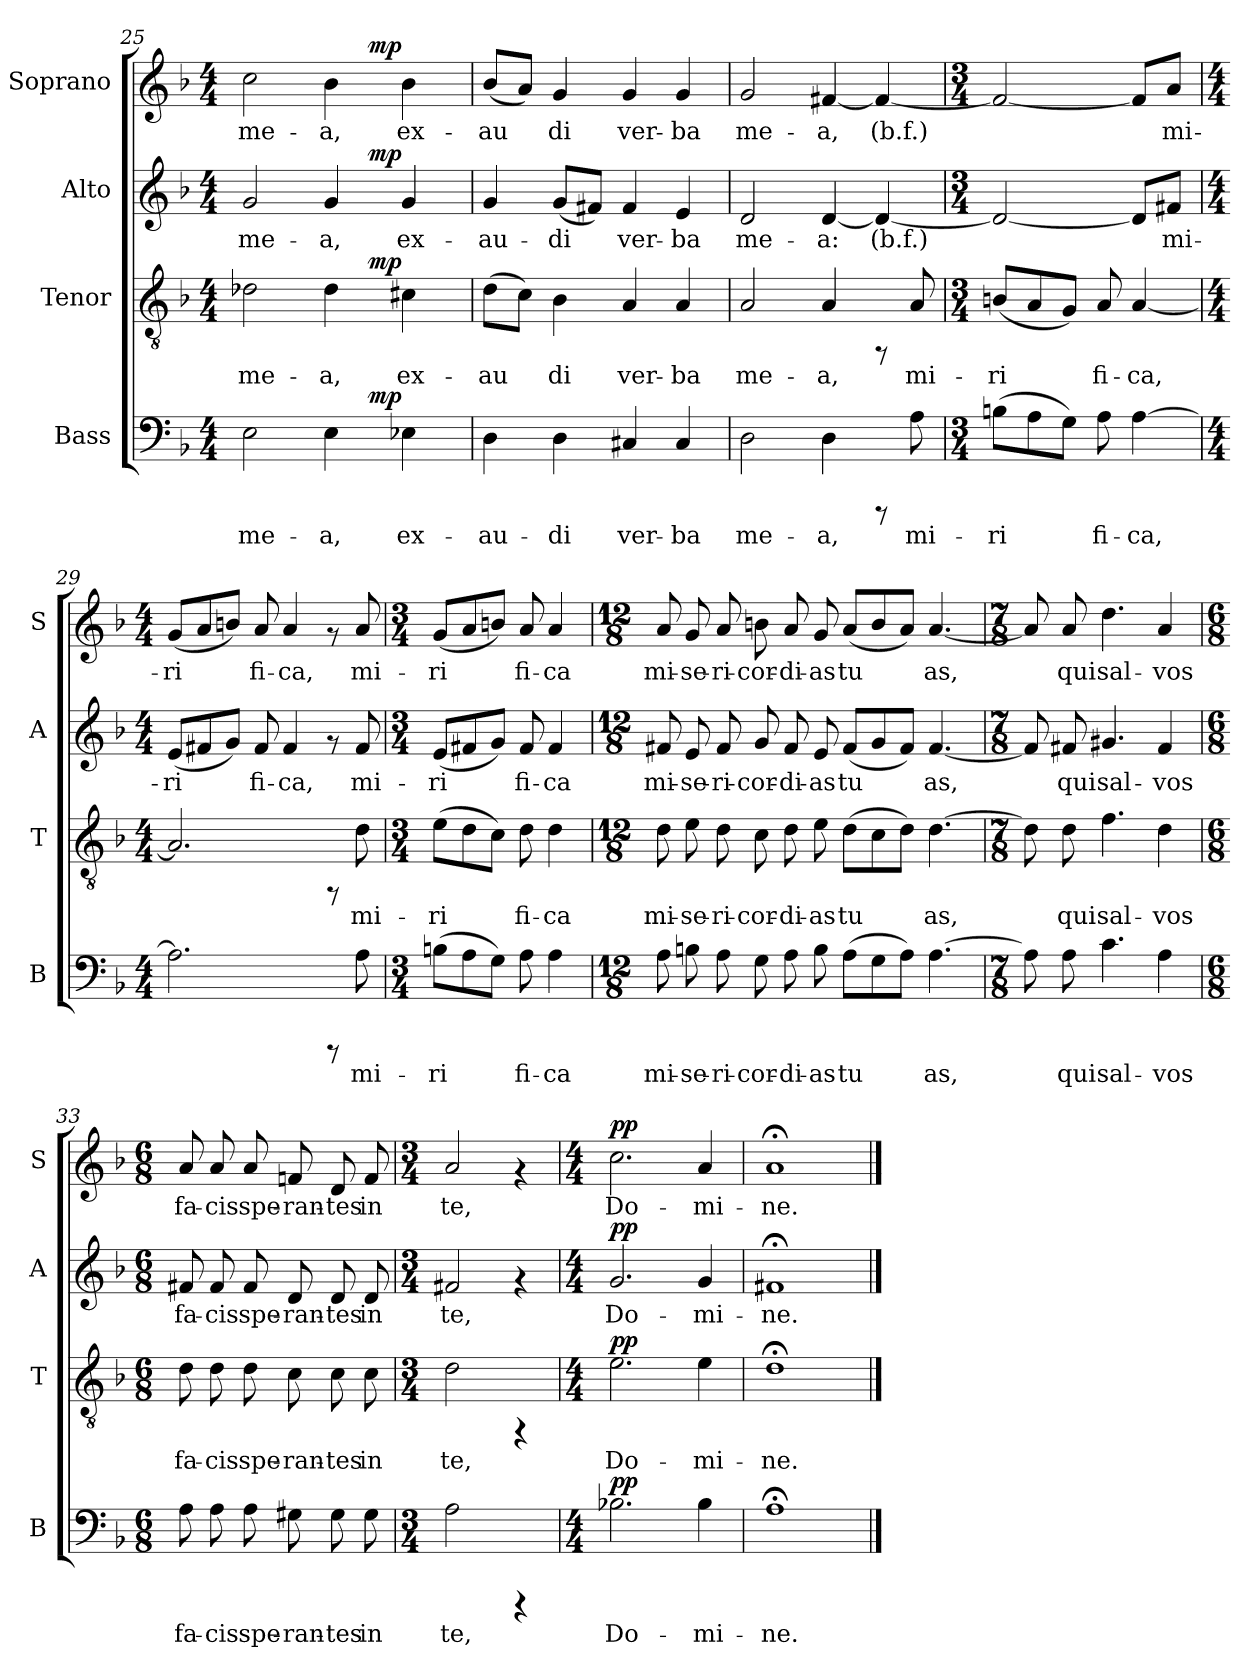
**kern	**text	**dynam	**kern	**text	**dynam	**kern	**text	**dynam	**kern	**text	**dynam
*part4	*part4	*part4	*part3	*part3	*part3	*part2	*part2	*part2	*part1	*part1	*part1
*staff4	*staff4	*staff4	*staff3	*staff3	*staff3	*staff2	*staff2	*staff2	*staff1	*staff1	*staff1
*I"Bass	*	*	*I"Tenor	*	*	*I"Alto	*	*	*I"Soprano	*	*
*I'B	*	*	*I'T	*	*	*I'A	*	*	*I'S	*	*
*clefF4	*	*	*clefGv2	*	*	*clefG2	*	*	*clefG2	*	*
*k[b-]	*	*	*k[b-]	*	*	*k[b-]	*	*	*k[b-]	*	*
*F:	*	*	*F:	*	*	*F:	*	*	*F:	*	*
*M4/4	*	*	*M4/4	*	*	*M4/4	*	*	*M4/4	*	*
=25	=25	=25	=25	=25	=25	=25	=25	=25	=25	=25	=25
!	!LO:LY:b:cj	!	!	!LO:LY:b	!	!	!LO:LY:b:cj	!	!	!LO:LY:b:cj	!
*^	*	*	*^	*	*	*^	*	*	*^	*	*
2E\	2ryy	me-	.	2d-X\	2ryy	me-	.	2g/	2ryy	me-	.	2cc\	2ryy	me-	.
!	!	!LO:LY:b:cj	!	!	!	!LO:LY:b	!	!	!	!LO:LY:b:cj	!	!	!	!LO:LY:b:cj	!
4E\	8ryy	-a,	.	4d-\	8ryy	-a,	.	4g/	8ryy	-a,	.	4b-\	8ryy	-a,	.
.	64ryy	.	.	.	64ryy	.	.	.	64ryy	.	.	.	64ryy	.	.
!	!	!	!LO:DY:a	!	!	!	!LO:DY:a	!	!	!	!LO:DY:a	!	!	!	!LO:DY:a
.	4ryy	.	mp	.	4ryy	.	mp	.	4ryy	.	mp	.	4ryy	.	mp
!	!	!LO:LY:b:cj	!	!	!	!LO:LY:b	!	!	!	!LO:LY:b:cj	!	!	!	!LO:LY:b:cj	!
4E-X\	.	ex-	.	4c#X\	.	ex-	.	4g/	.	ex-	.	4b-\	.	ex-	.
.	16..ryy	.	.	.	16..ryy	.	.	.	16..ryy	.	.	.	16..ryy	.	.
=26	=26	=26	=26	=26	=26	=26	=26	=26	=26	=26	=26	=26	=26	=26	=26
!	!	!LO:LY:b:cj	!	!	!	!LO:LY:b	!	!	!	!LO:LY:b:cj	!	!	!	!LO:LY:b:cj	!
*v	*v	*	*	*	*	*	*	*v	*v	*	*	*v	*v	*	*
*	*	*	*v	*v	*	*	*	*	*	*	*	*
4D\	-au-	.	(>8d\L	-au-	.	4g/	-au-	.	(<8b-/L	-au-	.
!	!	!	!	!LO:LY:b	!	!	!	!	!	!LO:LY:b:cj	!
.	.	.	8c\J)	--	.	.	.	.	8a/J)	--	.
!	!LO:LY:b:cj	!	!	!LO:LY:b	!	!	!LO:LY:b:cj	!	!	!LO:LY:b:cj	!
4D\	-di	.	4B-\	-di	.	(<8g/L	-di	.	4g/	-di	.
!	!	!	!	!	!	!	!LO:LY:b:cj	!	!	!	!
.	.	.	.	.	.	8f#X/J)	.	.	.	.	.
!	!LO:LY:b:cj	!	!	!LO:LY:b	!	!	!LO:LY:b:cj	!	!	!LO:LY:b:cj	!
4C#X/	ver-	.	4A/	ver-	.	4f#/	ver-	.	4g/	ver-	.
!	!LO:LY:b:cj	!	!	!LO:LY:b	!	!	!LO:LY:b:cj	!	!	!LO:LY:b:cj	!
4C#/	-ba	.	4A/	-ba	.	4e/	-ba	.	4g/	-ba	.
!!LO:PB:g=z
=27	=27	=27	=27	=27	=27	=27	=27	=27	=27	=27	=27
!	!LO:LY:b:cj	!	!	!LO:LY:b	!	!	!LO:LY:b:cj	!	!	!LO:LY:b:cj	!
2D\	me-	.	2A/	me-	.	2d/	me-	.	2g/	me-	.
!	!LO:LY:b:cj	!	!	!LO:LY:b	!	!	!LO:LY:b:cj	!	!	!LO:LY:b:cj	!
4D\	-a,	.	4A/	-a,	.	[<4d/	-a:	.	[<4f#X/	-a,	.
!	!	!	!	!	!	!	!LO:LY:b:cj	!	!	!LO:LY:b:cj	!
8rCCC	.	.	8rFF	.	.	4d/_<	(b.f.)	.	4f#/_<	(b.f.)	.
!	!LO:LY:b:cj	!	!	!LO:LY:b	!	!	!	!	!	!	!
8A\	mi-	.	8A/	mi-	.	.	.	.	.	.	.
=28	=28	=28	=28	=28	=28	=28	=28	=28	=28	=28	=28
*M3/4	*	*	*M3/4	*	*	*M3/4	*	*	*M3/4	*	*
!	!LO:LY:b:cj	!	!	!LO:LY:b	!	!	!LO:LY:b:cj	!	!	!LO:LY:b:cj	!
(>8Bn\L	-ri-	.	(<8Bn/L	-ri-	.	2d/_<	.	.	2f#/_<	.	.
!	!LO:LY:b:cj	!	!	!LO:LY:b	!	!	!	!	!	!	!
8A\	--	.	8A/	--	.	.	.	.	.	.	.
!	!LO:LY:b:cj	!	!	!LO:LY:b	!	!	!	!	!	!	!
8G\J)	--	.	8G/J)	--	.	.	.	.	.	.	.
!	!LO:LY:b:cj	!	!	!LO:LY:b	!	!	!	!	!	!	!
8A\	-fi-	.	8A/	-fi-	.	.	.	.	.	.	.
!	!LO:LY:b:cj	!	!	!LO:LY:b	!	!	!LO:LY:b:cj	!	!	!LO:LY:b:cj	!
[>4A\	-ca,	.	[<4A/	-ca,	.	8d/L]	.	.	8f#/L]	.	.
!	!	!	!	!	!	!	!LO:LY:b:cj	!	!	!LO:LY:b:cj	!
.	.	.	.	.	.	8f#X/J	mi-	.	8a/J	mi-	.
=29	=29	=29	=29	=29	=29	=29	=29	=29	=29	=29	=29
*M4/4	*	*	*M4/4	*	*	*M4/4	*	*	*M4/4	*	*
!	!LO:LY:b:cj	!	!	!LO:LY:b	!	!	!LO:LY:b:cj	!	!	!LO:LY:b:cj	!
2.A\]	.	.	2.A/]	.	.	(<8e/L	-ri-	.	(<8g/L	-ri-	.
!	!	!	!	!	!	!	!LO:LY:b:cj	!	!	!LO:LY:b:cj	!
.	.	.	.	.	.	8f#X/	--	.	8a/	--	.
!	!	!	!	!	!	!	!LO:LY:b:cj	!	!	!LO:LY:b:cj	!
.	.	.	.	.	.	8g/J)	--	.	8bn/J)	--	.
!	!	!	!	!	!	!	!LO:LY:b:cj	!	!	!LO:LY:b:cj	!
.	.	.	.	.	.	8f#/	-fi-	.	8a/	-fi-	.
!	!	!	!	!	!	!	!LO:LY:b:cj	!	!	!LO:LY:b:cj	!
.	.	.	.	.	.	4f#/	-ca,	.	4a/	-ca,	.
8rCCC	.	.	8rFF	.	.	8rf	.	.	8rf	.	.
!	!LO:LY:b:cj	!	!	!LO:LY:b	!	!	!LO:LY:b:cj	!	!	!LO:LY:b:cj	!
8A\	mi-	.	8d\	mi-	.	8f#/	mi-	.	8a/	mi-	.
=30	=30	=30	=30	=30	=30	=30	=30	=30	=30	=30	=30
*M3/4	*	*	*M3/4	*	*	*M3/4	*	*	*M3/4	*	*
!	!LO:LY:b:cj	!	!	!LO:LY:b	!	!	!LO:LY:b:cj	!	!	!LO:LY:b:cj	!
(>8Bn\L	-ri-	.	(>8e\L	-ri-	.	(<8e/L	-ri-	.	(<8g/L	-ri-	.
!	!LO:LY:b:cj	!	!	!LO:LY:b	!	!	!LO:LY:b:cj	!	!	!LO:LY:b:cj	!
8A\	--	.	8d\	--	.	8f#X/	--	.	8a/	--	.
!	!LO:LY:b:cj	!	!	!LO:LY:b	!	!	!LO:LY:b:cj	!	!	!LO:LY:b:cj	!
8G\J)	--	.	8c\J)	--	.	8g/J)	--	.	8bn/J)	--	.
!	!LO:LY:b:cj	!	!	!LO:LY:b	!	!	!LO:LY:b:cj	!	!	!LO:LY:b:cj	!
8A\	-fi-	.	8d\	-fi-	.	8f#/	-fi-	.	8a/	-fi-	.
!	!LO:LY:b:cj	!	!	!LO:LY:b	!	!	!LO:LY:b:cj	!	!	!LO:LY:b:cj	!
4A\	-ca	.	4d\	-ca	.	4f#/	-ca	.	4a/	-ca	.
!!LO:LB:g=z
=31	=31	=31	=31	=31	=31	=31	=31	=31	=31	=31	=31
*M12/8	*	*	*M12/8	*	*	*M12/8	*	*	*M12/8	*	*
!	!LO:LY:b:cj	!	!	!LO:LY:b	!	!	!LO:LY:b:cj	!	!	!LO:LY:b:cj	!
8A\	mi-	.	8d\	mi-	.	8f#X/	mi-	.	8a/	mi-	.
!	!LO:LY:b:cj	!	!	!LO:LY:b	!	!	!LO:LY:b:cj	!	!	!LO:LY:b:cj	!
8Bn\	-se-	.	8e\	-se-	.	8e/	-se-	.	8g/	-se-	.
!	!LO:LY:b:cj	!	!	!LO:LY:b	!	!	!LO:LY:b:cj	!	!	!LO:LY:b:cj	!
8A\	-ri-	.	8d\	-ri-	.	8f#/	-ri-	.	8a/	-ri-	.
!	!LO:LY:b:cj	!	!	!LO:LY:b	!	!	!LO:LY:b:cj	!	!	!LO:LY:b:cj	!
8G\	-cor-	.	8c\	-cor-	.	8g/	-cor-	.	8bn\	-cor-	.
!	!LO:LY:b:cj	!	!	!LO:LY:b	!	!	!LO:LY:b:cj	!	!	!LO:LY:b:cj	!
8A\	-di-	.	8d\	-di-	.	8f#/	-di-	.	8a/	-di-	.
!	!LO:LY:b:cj	!	!	!LO:LY:b	!	!	!LO:LY:b:cj	!	!	!LO:LY:b:cj	!
8B\	-as	.	8e\	-as	.	8e/	-as	.	8g/	-as	.
!	!LO:LY:b:cj	!	!	!LO:LY:b	!	!	!LO:LY:b:cj	!	!	!LO:LY:b:cj	!
(>8A\L	tu-	.	(>8d\L	tu-	.	(<8f#/L	tu-	.	(<8a/L	tu-	.
!	!LO:LY:b:cj	!	!	!LO:LY:b	!	!	!LO:LY:b:cj	!	!	!LO:LY:b:cj	!
8G\	--	.	8c\	--	.	8g/	--	.	8b/	--	.
!	!LO:LY:b:cj	!	!	!LO:LY:b	!	!	!LO:LY:b:cj	!	!	!LO:LY:b:cj	!
8A\J)	--	.	8d\J)	--	.	8f#/J)	--	.	8a/J)	--	.
!	!LO:LY:b:cj	!	!	!LO:LY:b	!	!	!LO:LY:b:cj	!	!	!LO:LY:b:cj	!
[>4.A\	-as,	.	[>4.d\	-as,	.	[<4.f#/	-as,	.	[<4.a/	-as,	.
=32	=32	=32	=32	=32	=32	=32	=32	=32	=32	=32	=32
*M7/8	*	*	*M7/8	*	*	*M7/8	*	*	*M7/8	*	*
!	!LO:LY:b:cj	!	!	!LO:LY:b	!	!	!LO:LY:b:cj	!	!	!LO:LY:b:cj	!
8A\]	.	.	8d\]	.	.	8f#/]	.	.	8a/]	.	.
!	!LO:LY:b:cj	!	!	!LO:LY:b	!	!	!LO:LY:b:cj	!	!	!LO:LY:b:cj	!
8A\	qui	.	8d\	qui	.	8f#X/	qui	.	8a/	qui	.
!	!LO:LY:b:cj	!	!	!LO:LY:b	!	!	!LO:LY:b:cj	!	!	!LO:LY:b:cj	!
4.c\	sal-	.	4.f\	sal-	.	4.g#X/	sal-	.	4.dd\	sal-	.
!	!LO:LY:b:cj	!	!	!LO:LY:b	!	!	!LO:LY:b:cj	!	!	!LO:LY:b:cj	!
4A\	-vos	.	4d\	-vos	.	4f#/	-vos	.	4a/	-vos	.
=33	=33	=33	=33	=33	=33	=33	=33	=33	=33	=33	=33
*M6/8	*	*	*M6/8	*	*	*M6/8	*	*	*M6/8	*	*
!	!LO:LY:b:cj	!	!	!LO:LY:b	!	!	!LO:LY:b:cj	!	!	!LO:LY:b:cj	!
8A\	fa-	.	8d\	fa-	.	8f#X/	fa-	.	8a/	fa-	.
!	!LO:LY:b:cj	!	!	!LO:LY:b	!	!	!LO:LY:b:cj	!	!	!LO:LY:b:cj	!
8A\	-cis	.	8d\	-cis	.	8f#/	-cis	.	8a/	-cis	.
!	!LO:LY:b:cj	!	!	!LO:LY:b	!	!	!LO:LY:b:cj	!	!	!LO:LY:b:cj	!
8A\	spe-	.	8d\	spe-	.	8f#/	spe-	.	8a/	spe-	.
!	!LO:LY:b:cj	!	!	!LO:LY:b	!	!	!LO:LY:b:cj	!	!	!LO:LY:b:cj	!
8G#X\	-ran-	.	8c\	-ran-	.	8d/	-ran-	.	8fn/	-ran-	.
!	!LO:LY:b:cj	!	!	!LO:LY:b	!	!	!LO:LY:b:cj	!	!	!LO:LY:b:cj	!
8G#\	-tes	.	8c\	-tes	.	8d/	-tes	.	8d/	-tes	.
!	!LO:LY:b:cj	!	!	!LO:LY:b	!	!	!LO:LY:b:cj	!	!	!LO:LY:b:cj	!
8G#\	in	.	8c\	in	.	8d/	in	.	8f/	in	.
!!LO:PB:g=z
=34	=34	=34	=34	=34	=34	=34	=34	=34	=34	=34	=34
*M3/4	*	*	*M3/4	*	*	*M3/4	*	*	*M3/4	*	*
!	!LO:LY:b:cj	!	!	!LO:LY:b	!	!	!LO:LY:b:cj	!	!	!LO:LY:b:cj	!
2A\	te,	.	2d\	te,	.	2f#X/	te,	.	2a/	te,	.
4rCCC	.	.	4rFF	.	.	4rf	.	.	4rf	.	.
=35	=35	=35	=35	=35	=35	=35	=35	=35	=35	=35	=35
*M4/4	*	*	*M4/4	*	*	*M4/4	*	*	*M4/4	*	*
!	!LO:LY:b:cj	!LO:DY:b	!	!LO:LY:b	!LO:DY:b	!	!LO:LY:b:cj	!LO:DY:b	!	!LO:LY:b:cj	!LO:DY:b
2.B-X\	Do-	pp	2.e\	Do-	pp	2.g/	Do-	pp	2.cc\	Do-	pp
!	!LO:LY:b:cj	!	!	!LO:LY:b	!	!	!LO:LY:b:cj	!	!	!LO:LY:b:cj	!
4B-\	-mi-	.	4e\	-mi-	.	4g/	-mi-	.	4a/	-mi-	.
=36	=36	=36	=36	=36	=36	=36	=36	=36	=36	=36	=36
!	!LO:LY:b:cj	!	!	!LO:LY:b	!	!	!LO:LY:b:cj	!	!	!LO:LY:b:cj	!
1A;<	-ne.	.	1d;<	-ne.	.	1f#X;<	-ne.	.	1a;<	-ne.	.
==	==	==	==	==	==	==	==	==	==	==	==
*-	*-	*-	*-	*-	*-	*-	*-	*-	*-	*-	*-
